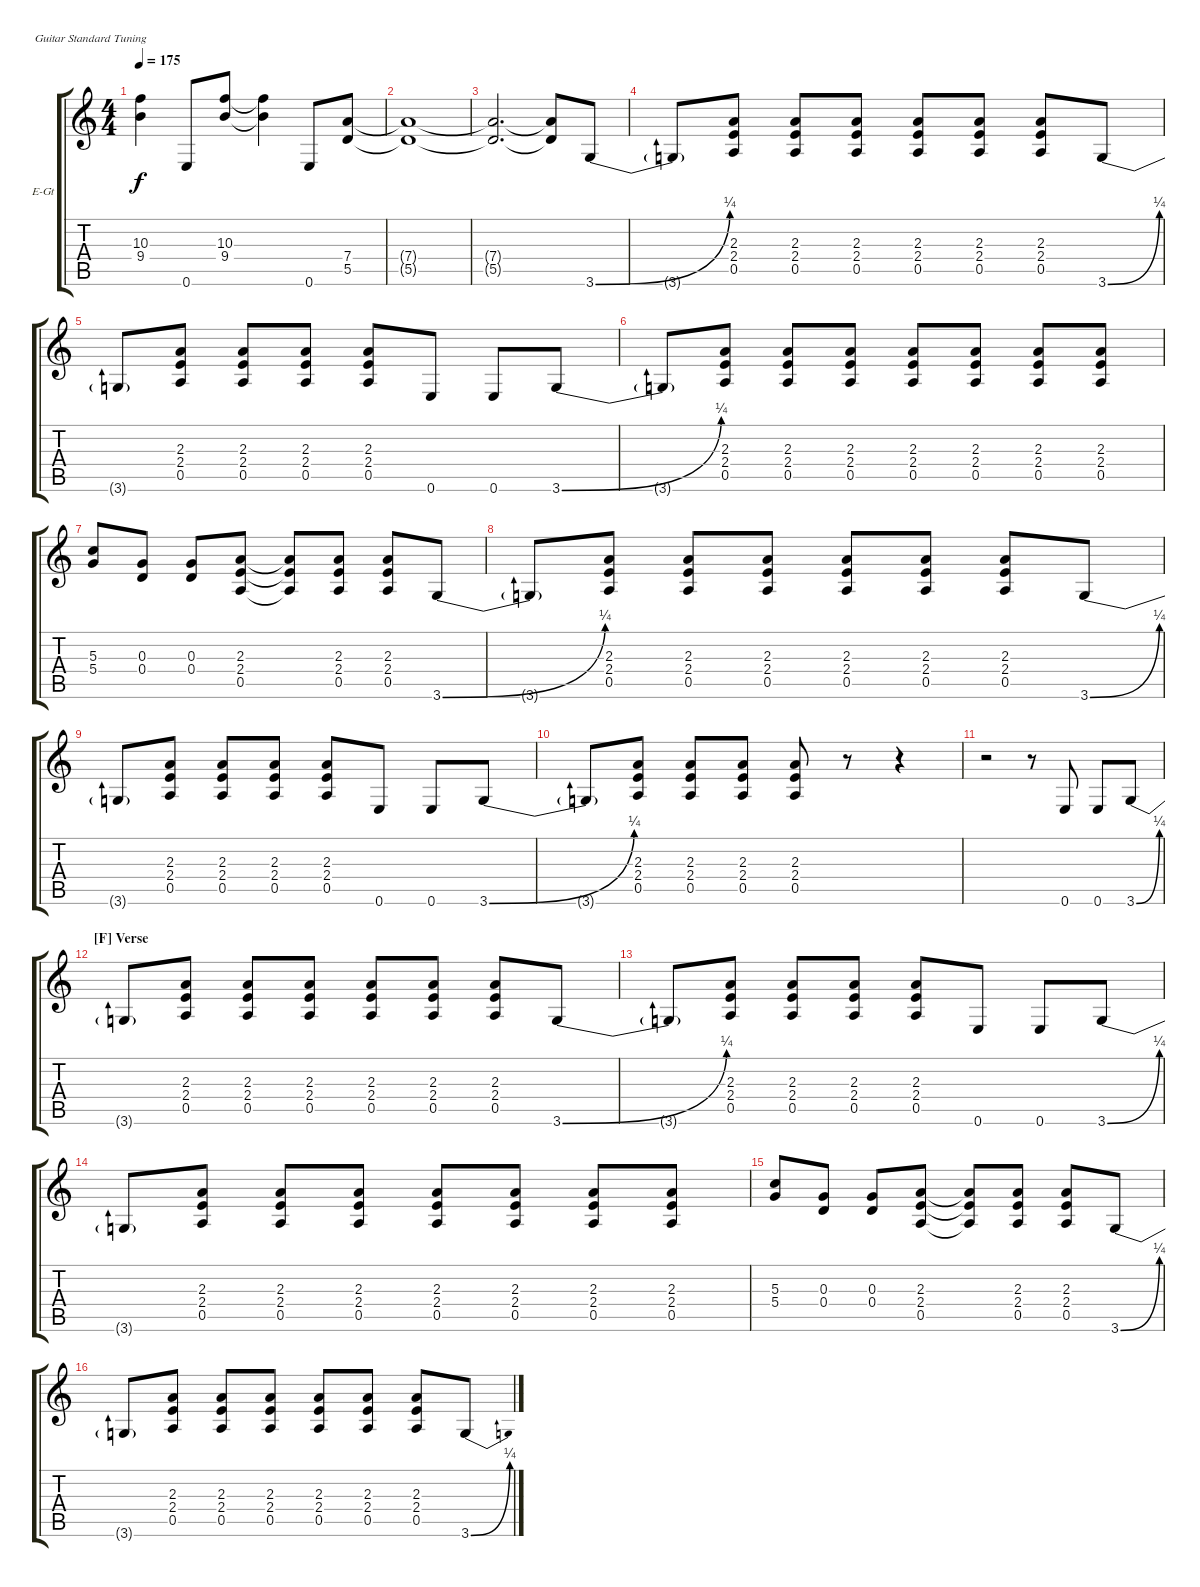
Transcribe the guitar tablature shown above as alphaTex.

\defaultSystemsLayout 4
\bracketExtendMode groupsimilarinstruments
\firstSystemTrackNameOrientation horizontal
\otherSystemsTrackNameOrientation horizontal
\track ("Guitar" "E-Gt") {instrument distortionguitar}
\staff {score tabs}
\tuning (E4 B3 G3 D3 A2 E2)
\ts (4 4)
\tempo 175
\clef g2
\scale
1.03909
\ks c
(9.4{t} 10.3{t}).4{dy f} 0.6.8 (9.4 10.3).8 (9.4{t} 10.3{t}).4 0.6.8 (5.5 7.4).8 |
\scale
0.960908 (5.5{t} 7.4{t}).1 |
\scale
1.03909 (5.5{t} 7.4{t}).2{d} (5.5{t} 7.4{t}).8 3.6{be (bend 0 0 19.8 1)}.8 |
\scale
0.960908 3.6{t}.8 (0.5 2.4 2.3).8 (0.5 2.4 2.3).8 (0.5 2.4 2.3).8 (0.5 2.4 2.3).8 (0.5 2.4 2.3).8 (0.5 2.4 2.3).8 3.6{be (bend 0 0 19.8 1)}.8 |
\scale
1.03909 3.6{t}.8 (0.5 2.4 2.3).8 (0.5 2.4 2.3).8 (0.5 2.4 2.3).8 (0.5 2.4 2.3).8 0.6.8 0.6.8 3.6{be (bend 0 0 24 1)}.8 |
\scale
0.960908 3.6{t}.8 (0.5 2.4 2.3).8 (0.5 2.4 2.3).8 (0.5 2.4 2.3).8 (0.5 2.4 2.3).8 (0.5 2.4 2.3).8 (0.5 2.4 2.3).8 (0.5 2.4 2.3).8 |
\scale
1.03909 (5.4 5.3).8 (0.3 0.4).8 (0.4 0.3).8 (0.5 2.4 2.3).8 (0.5{t} 2.4{t} 2.3{t}).8 (0.5 2.4 2.3).8 (0.5 2.4 2.3).8 3.6{be (bend 0 0 22.8 1)}.8 |
\scale
0.960908 3.6{t}.8 (0.5 2.4 2.3).8 (0.5 2.4 2.3).8 (0.5 2.4 2.3).8 (0.5 2.4 2.3).8 (0.5 2.4 2.3).8 (0.5 2.4 2.3).8 3.6{be (bend 0 0 19.8 1)}.8 |
\scale
1.03909 3.6{t}.8 (0.5 2.4 2.3).8 (0.5 2.4 2.3).8 (0.5 2.4 2.3).8 (0.5 2.4 2.3).8 0.6.8 0.6.8 3.6{be (bend 0 0 24 1)}.8 |
\scale
0.960908 3.6{t}.8 (0.5 2.4 2.3).8 (0.5 2.4 2.3).8 (0.5 2.4 2.3).8 (0.5 2.4 2.3).8 r.8 r.4 |
\scale
1.03909 r.2 r.8 0.6.8 0.6.8 3.6{be (bend 0 0 20.4 1)}.8 |
\section ("F" "Verse")
\scale
0.960908 3.6{t}.8 (0.5 2.4 2.3).8 (0.5 2.4 2.3).8 (0.5 2.4 2.3).8 (0.5 2.4 2.3).8 (0.5 2.4 2.3).8 (0.5 2.4 2.3).8 3.6{be (bend 0 0 19.8 1)}.8 |
\scale
1.03909 3.6{t}.8 (0.5 2.4 2.3).8 (0.5 2.4 2.3).8 (0.5 2.4 2.3).8 (0.5 2.4 2.3).8 0.6.8 0.6.8 3.6{be (bend 0 0 24 1)}.8 |
\scale
0.960908 3.6{t}.8 (0.5 2.4 2.3).8 (0.5 2.4 2.3).8 (0.5 2.4 2.3).8 (0.5 2.4 2.3).8 (0.5 2.4 2.3).8 (0.5 2.4 2.3).8 (0.5 2.4 2.3).8 |
\scale
1.03909 (5.4 5.3).8 (0.3 0.4).8 (0.4 0.3).8 (0.5 2.4 2.3).8 (0.5{t} 2.4{t} 2.3{t}).8 (0.5 2.4 2.3).8 (0.5 2.4 2.3).8 3.6{be (bend 0 0 22.8 1)}.8 |
\scale
0.960908 3.6{t}.8 (0.5 2.4 2.3).8 (0.5 2.4 2.3).8 (0.5 2.4 2.3).8 (0.5 2.4 2.3).8 (0.5 2.4 2.3).8 (0.5 2.4 2.3).8 3.6{be (bend 0 0 19.8 1)}.8
